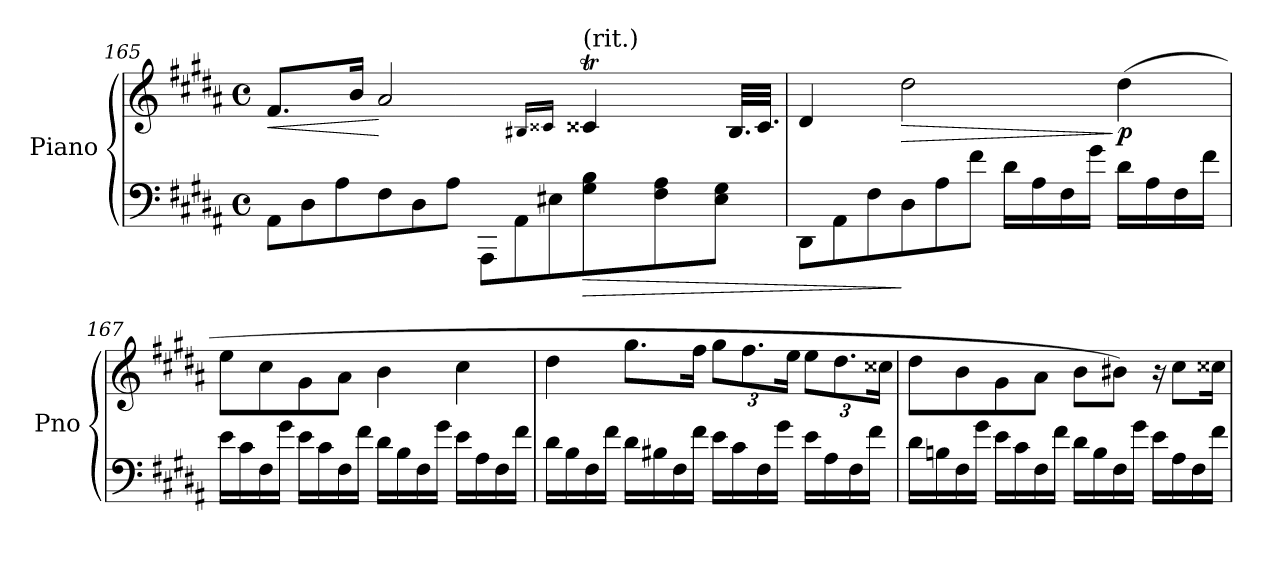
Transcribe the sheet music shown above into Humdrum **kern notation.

**kern	**kern	**dynam
*part1	*part1	*part1
*staff2	*staff1	*staff1/2
*I"Piano	*	*
*I'Pno	*	*
!!LO:PB:g=z
*clefF4	*clefG2	*
*k[f#c#g#d#a#]	*k[f#c#g#d#a#]	*
*B:	*B:	*
*M4/4	*M4/4	*
*met(c)	*met(c)	*
*Xtuplet	*	*
=165	=165	=165
!	!	!LO:HP:b
*	*^	*
12AA#\L	8.f#/L	2.ryy	<
12D#\	.	.	.
12A#\	.	.	.
.	16b/Jk	.	.
12F#\	2a#/	.	[
12D#\	.	.	.
12A#\J	.	.	.
12AAA#\L	.	.	.
12AA#\	.	.	.
12E#X\	.	.	.
.	16qB#X/LL	.	.
.	16qc##X/JJ	.	.
!	!	!	!LO:HP:b=2
*	*	*Xtuplet	*
!	!LO:TX:a:t=(rit.)	!	!
12G#\ 12B\	4c##t/	48.B#yy	>
.	.	48.c##yy	.
.	.	48.d#yy	.
12F#\ 12A#\	.	.	.
.	.	48.c##yy	.
.	.	48.d#yy	.
.	.	48.c##yy	.
12E#\ 12G#\J	.	.	.
.	.	48.B#/LL	.
.	.	48.c##/JJ	.
!!LO:PB:g=z
=166	=166	=166	=166
!	!LO:TX:a:t=120	!	!
*	*v	*v	*
12DD#\L	4d#/	.
12AA#\	.	.
12F#\	.	.
!	!	!LO:HP:n=1:b
12D#\	2dd#\	] >
12A#\	.	.
12f#\J	.	.
16d#\LL	.	.
16A#\	.	.
16F#\	.	.
16g#\JJ	.	.
!	!	!LO:DY:n=1:b
16d#\LL	(4dd#\	] p
16A#\	.	.
16F#\	.	.
16f#\JJ	.	.
=167	=167	=167
16e\LL	8ee\L	.
16c#\	.	.
16F#\	8cc#\	.
16g#\JJ	.	.
16e\LL	8g#\	.
16c#\	.	.
16F#\	8a#\J	.
16f#\JJ	.	.
16d#\LL	4b\	.
16B\	.	.
16F#\	.	.
16g#\JJ	.	.
16e\LL	4cc#\	.
16A#\	.	.
16F#\	.	.
16f#\JJ	.	.
!!LO:PB:g=z
=168	=168	=168
16d#\LL	4dd#\	.
16B\	.	.
16F#\	.	.
16f#\JJ	.	.
16d#\LL	8.gg#\L	.
16B#X\	.	.
16F#\	.	.
16f#\JJ	16ff#\Jk	.
*	*tuplet	*
*	*Xbrackettup	*
16e\LL	12gg#\L	.
16c#\	.	.
.	12.ff#\	.
16F#\	.	.
16g#\JJ	.	.
.	24ee\Jk	.
16e\LL	12ee\L	.
16A#\	.	.
.	12.dd#\	.
16F#\	.	.
16f#\JJ	.	.
.	24cc##X\Jk	.
!!LO:PB:g=z
=169	=169	=169
16d#\LL	8dd#\L	.
16Bn\	.	.
16F#\	8b\	.
16g#\JJ	.	.
16e\LL	8g#\	.
16c#\	.	.
16F#\	8a#\J	.
16f#\JJ	.	.
16d#\LL	8b\L	.
16B\	.	.
16F#\	8b#X\J)	.
16g#\JJ	.	.
16e\LL	16r	.
16A#\	8cc#\L	.
16F#\	.	.
16f#\JJ	16cc##X\Jk	.
=	=	=
*-	*-	*-
